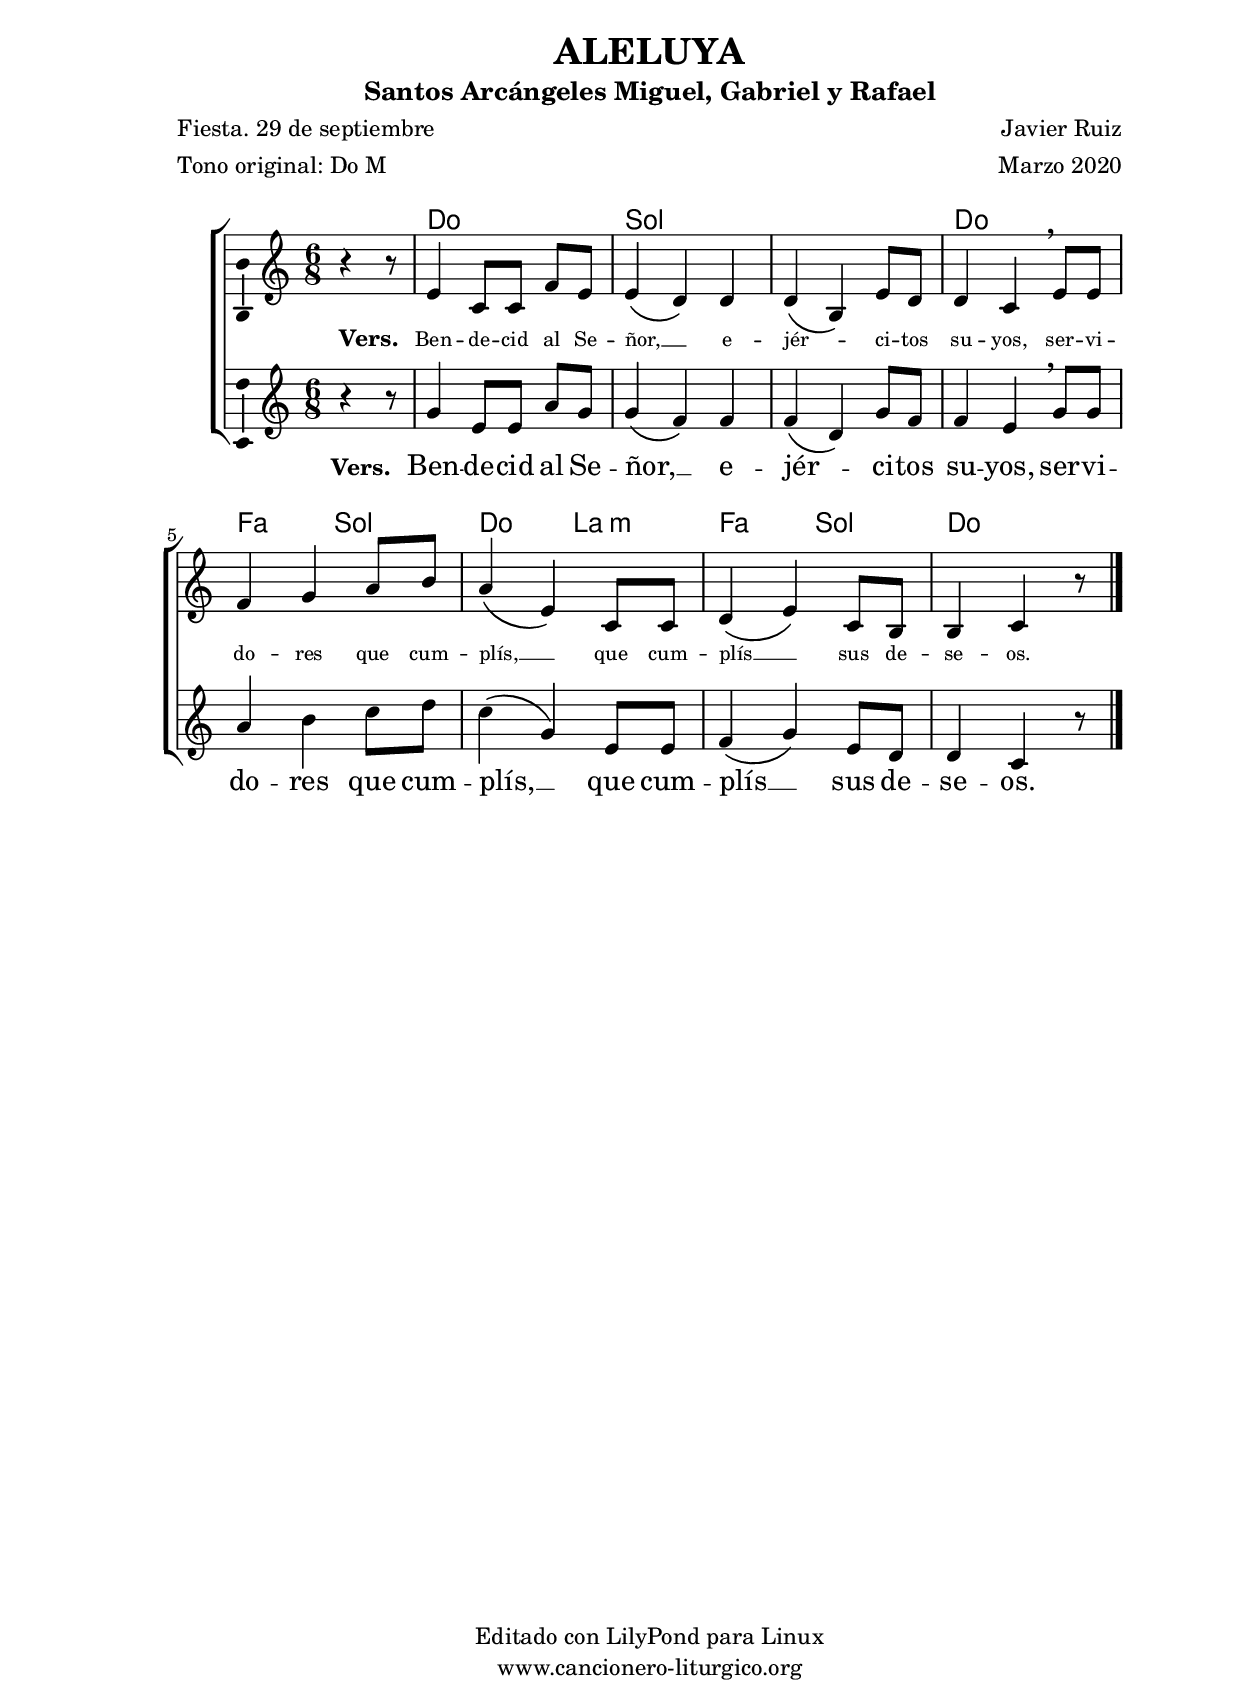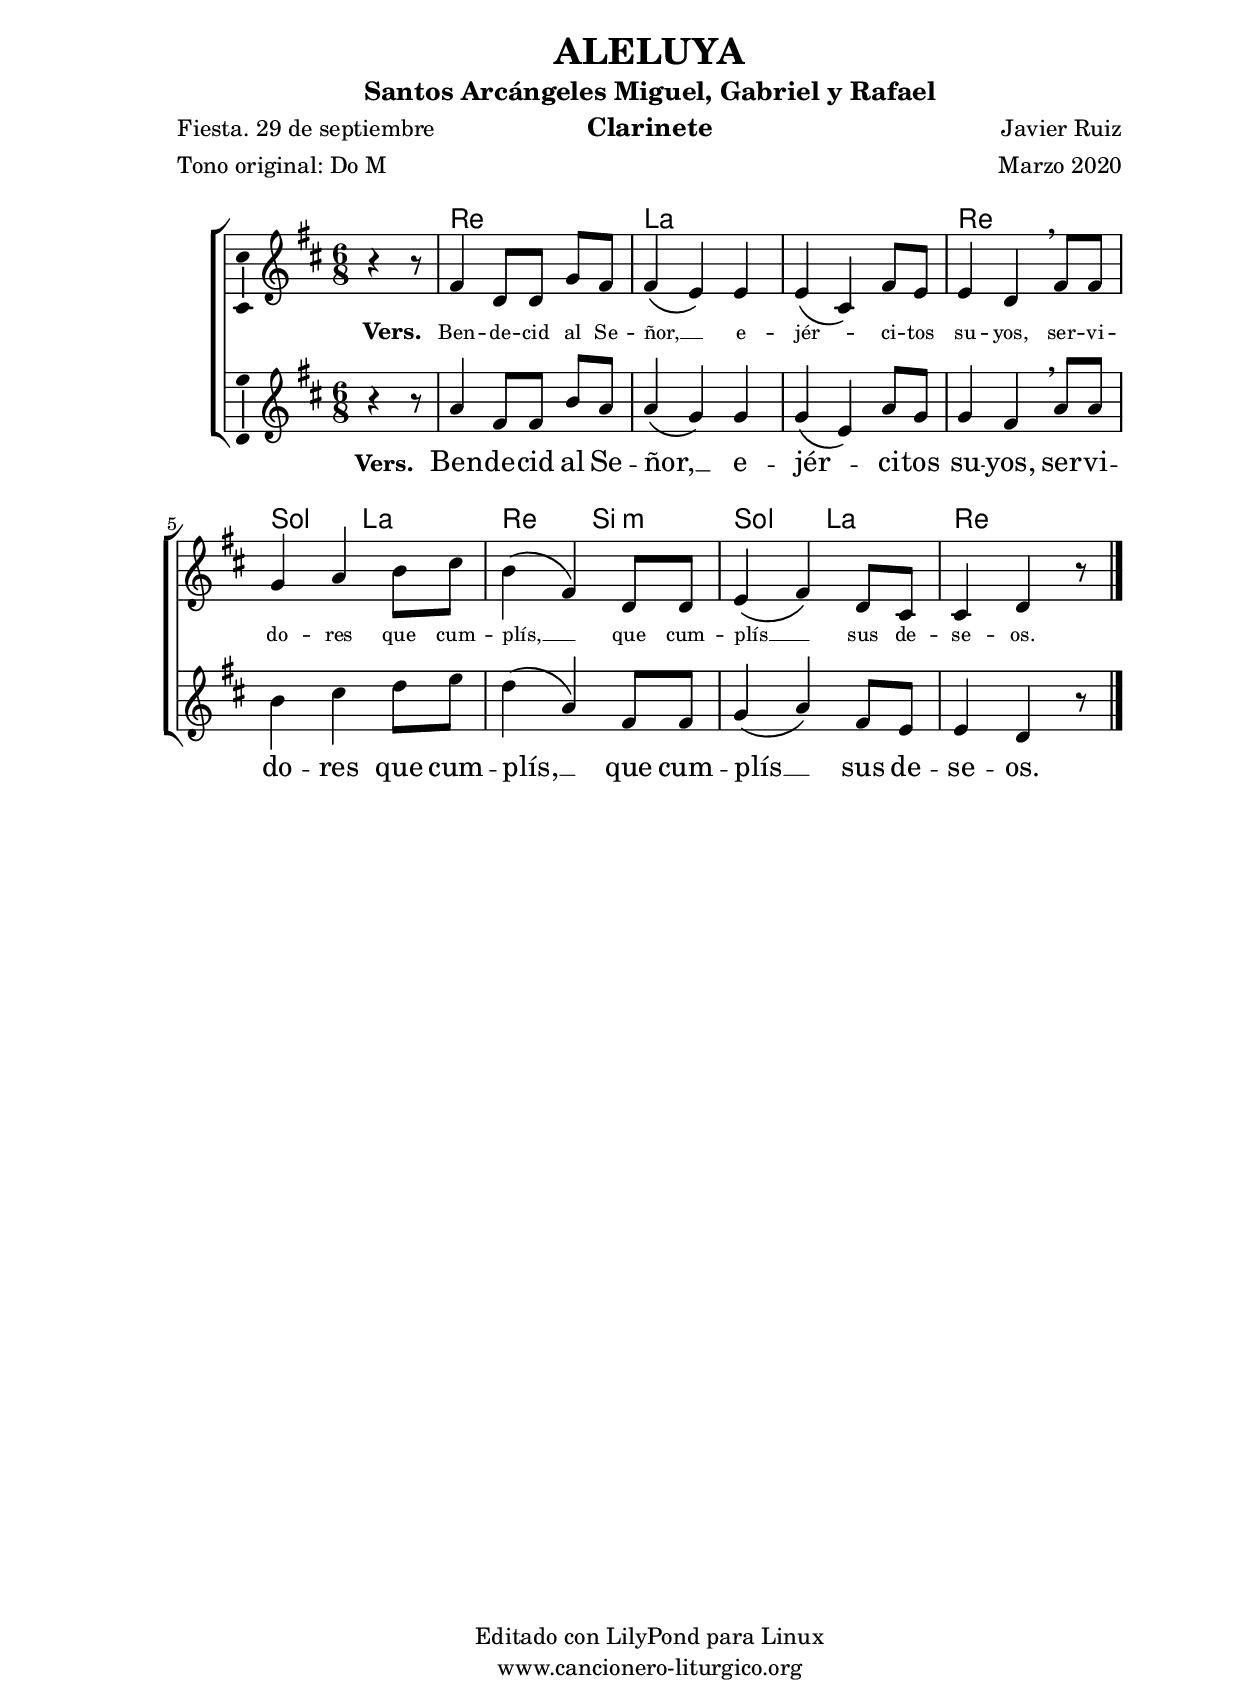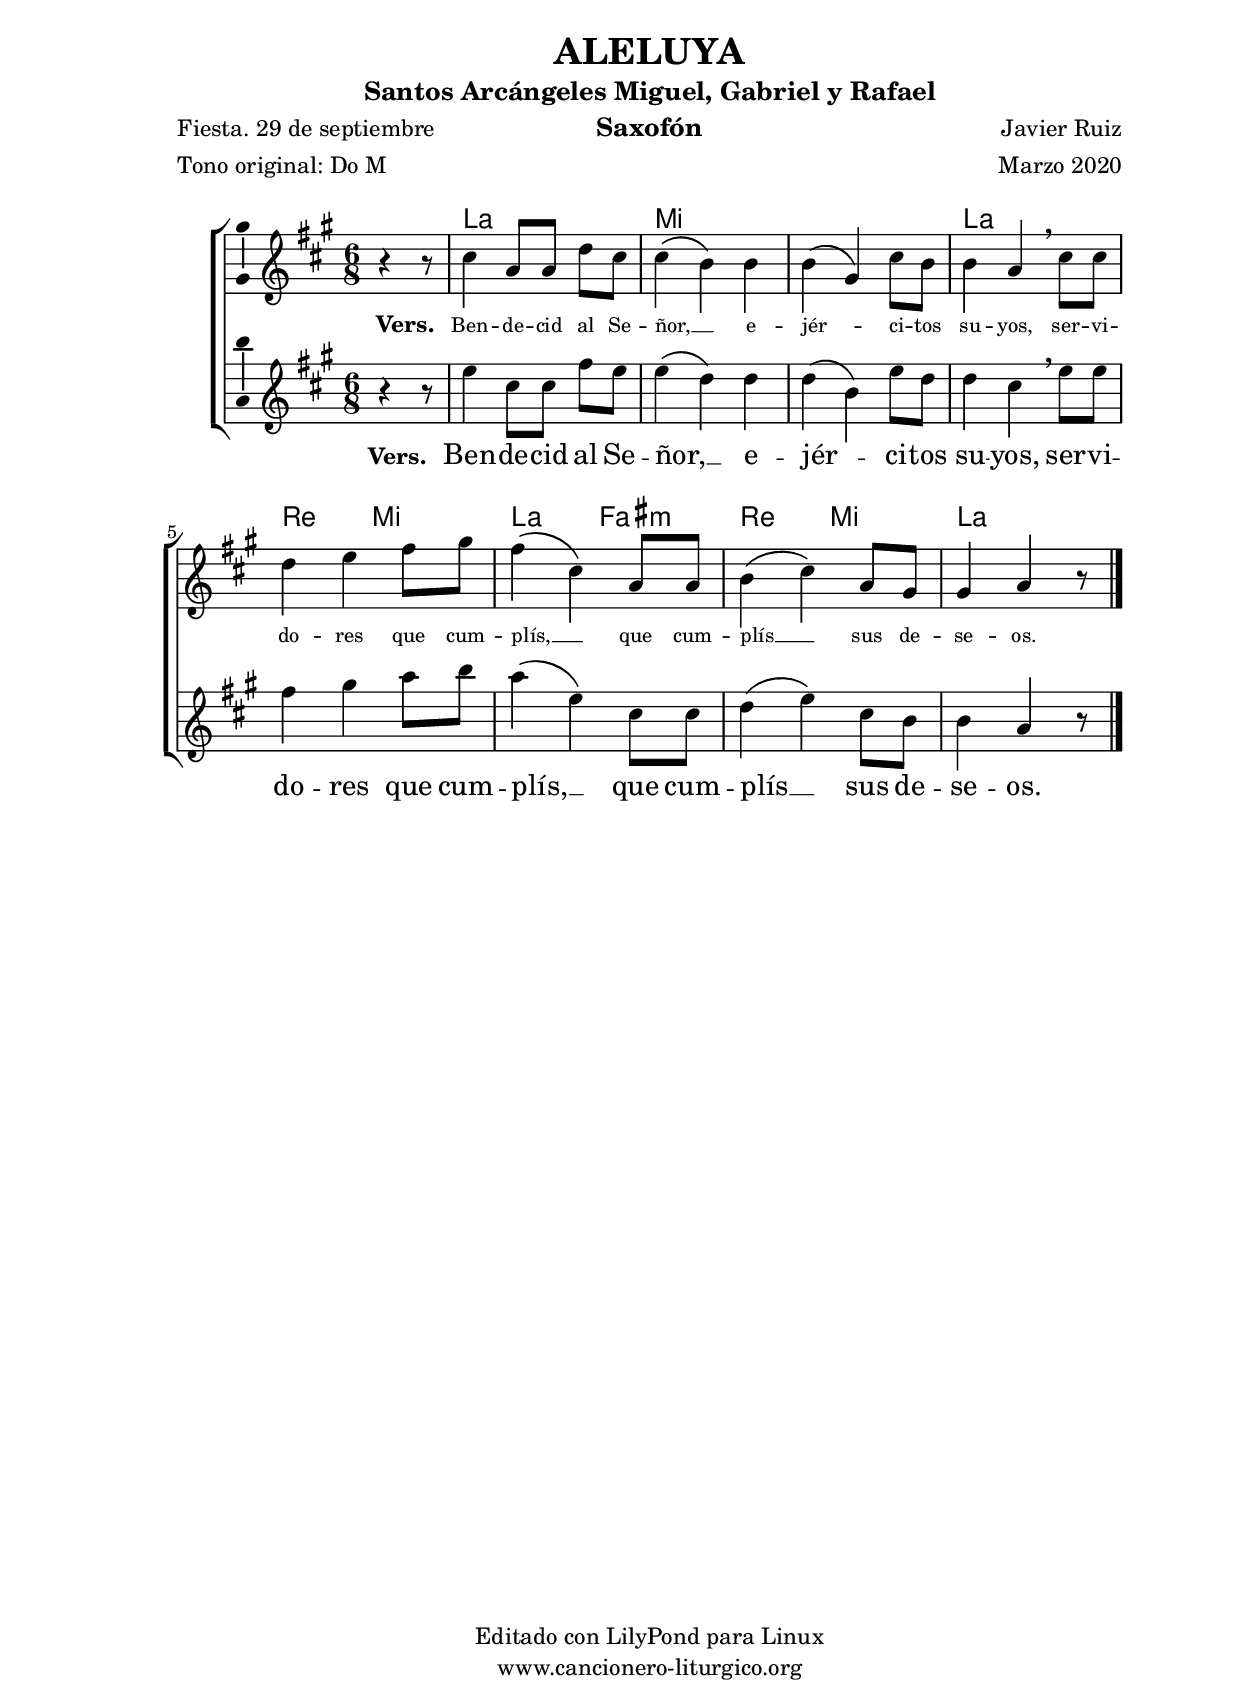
%
%para convertir .midi en .wav:
%timidity filename.midi -Ow -o finename.wav
%
%
%Para convertir de .wav a .mp3:
%lame -h -m j filename.wav
%
%
%para escuchar el midi:
%timidity nombrefichero.midi
%


%versión de lilypond para la que se ha escrito esta partitura:
\version "2.16.0"

	%Tamaño papel
	#(set-default-paper-size "a4")
	%Tamaño partitura
	#(set-global-staff-size 20)
	%No responde al pulsar sobre una nota
	#(ly:set-option 'point-and-click #f)

%parámetros del encabezamiento:
\header {
	title = "ALELUYA"
	subtitle = "Santos Arcángeles Miguel, Gabriel y Rafael"
	composer = "Javier Ruiz"
	poet = "Fiesta. 29 de septiembre"
	meter = "Tono original: Do M"
	arranger = "Marzo 2020"
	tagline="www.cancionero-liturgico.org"
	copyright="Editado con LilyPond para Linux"
	tiempo = "Ordinario"
	usos = "Aleluya"
	letra = "Aleluya. Bendecid al Señor, ejércitos suyos, servidores que cumplís, que cumplís sus deseos."
	}

%parámetros asociados al papel:
\paper  {
	oddHeaderMarkup = \markup {\fill-line { \on-the-fly #not-first-page \fromproperty #'header:title \on-the-fly #not-first-page \fromproperty #'header:composer }}
	evenHeaderMarkup = \markup {\fill-line { \fromproperty #'header:composer \fromproperty #'header:title }}
	#(set-paper-size "a4")
	print-page-number = ##f
	first-page-number = 1
	print-first-page-number = ##f
%	head-separation = 3.0 \cm
	top-margin = 1.5 \cm
%	top-margin = 2.0 \cm
%%%	bottom-margin = 0.5\cm
	bottom-margin = 0.2\cm
	left-margin = 3.0 \cm
	line-width = 16.0 \cm 
	indent = 8\mm
	interscoreline = 2.\mm
	between-system-space = 15\mm
%	para que las partituras no llenen la hoja:
	ragged-bottom = ##t
%	idem para la última hoja:
	ragged-last-bottom = ##f
%	para que las partituras llenen el ancho del papel:
	ragged-last = ##f
	after-title-space = 2.5 \cm
%page-count=2
system-count=2

	%Flexible Vertical Spacing
%	markup-markup-spacing =
%	#'((basic-distance . 15) (minimum-distance . 15) (padding . 3))
	markup-system-spacing =
	#'((basic-distance . 15) (minimum-distance . 15) (padding . 3))
	system-system-spacing =
	#'((basic-distance . 15) (minimum-distance . 15) (padding . 3))
	score-system-spacing =
	#'((basic-distance . 15) (minimum-distance . 15) (padding . 5))
%	top-system-spacing = % header
%	#'((basic-distance . 8) (minimum-distance . 0) (padding . 0))
%	top-markup-spacing =
%	#'((basic-distance . 20) (minimum-distance . 20) (padding . 0))
	last-bottom-spacing = % footer
	#'((basic-distance . 5) (minimum-distance . 5) (padding . 0))
%	score-markup-spacing =
%	#'((basic-distance . 16) (minimum-distance . 13) (padding . 0))

	}


%parámetros que afectan a toda la partitura:
global =  {
	%clave de sol (G):
	\clef G
	%armadura:
%	\transpose ees f
	\key c \major
	\tempo 4.=60
	\set Score.tempoHideNote = ##t
	}


acordes = {
	\italianChords
	\chordmode {
%	\transpose ees f
{

s4.
c4. c g g g g c c f g c a:m f g c c4

	}
	}
}


melodiatrompeta = 
%	\transpose ees f
{

	\relative c''{
	\time 6/8

\partial4.
r4.
r2.
r8 g16 a b c d4.
r2.
r8 c16 d e f g4.
r2.
r8 c,16 b a g a4.
r2.
r8 c16 d c b c4

}
	\bar "|."
	}


melodiatres = 
%	\transpose ees f
{

	\relative c'{
	\time 6/8

\partial4.
r4 r8
e4 c8 [c] f8 e
e4 \(d4\) \noBeam d4
d4 \(b4\) e8 d
d4 c4 \breathe e8 e8
f4 g4 a8 b
a4 \(e4\) c8 c
d4 \(e4\) c8 b
b4 c4 r8

}

	\bar "|."
	}


melodiabajo = 
%	\transpose ees f
{

	%clave de fa (F):
	\clef F

	\relative c{
	\time 6/8

\partial4.
r4.
c4 c8 c4.
g4 g8 g4.
g4 g8 g4.
c4 c8 c4.
f4 f8 g4 g8
c,4 c8 a4 a8
f'4 f8 g4 g8
c,4 c8 c4

}

	\bar "|."
	}


melodia = 
%	\transpose ees f
{

	\relative c'{
	\time 6/8

\partial4.
r4 r8
g'4 e8 [e] a8 [g]
g4 \(f4\) f4
f4 \(d\) \noBeam g8 [f]
f4 e4 \breathe g8 [g]
a4 b c8 [d]
c4 \(g\) \noBeam e8 e
f4 \(g\) e8 [d]
d4 c4 r8

}

	\bar "|."
	}


texto = \lyricmode {
\set stanza =#"Vers. "
Ben -- de -- cid al Se -- ñor, __ _
e -- jér -- _ ci -- tos su -- yos,
ser -- vi -- do -- res que cum -- plís, __ _
que cum -- plís __ _ sus de -- se -- os.
	}

textotres = \lyricmode {
\override LyricText #'font-size = #-1
\set stanza =#"Vers. "
Ben -- de -- cid al Se -- ñor, __ _
e -- jér -- _ ci -- tos su -- yos,
ser -- vi -- do -- res que cum -- plís, __ _
que cum -- plís __ _ sus de -- se -- os.
	}


acordesStaff = \context ChordNames = acordesStaff <<
	\set chordChanges = ##t
	\acordes
	>>

voztrompetaStaff = \context Voice = voztrompetaStaff
<<
	\override Staff.StaffSymbol #'staff-space = #(magstep -0.35)
	\set Staff.midiInstrument = #"trumpet"
	\set Staff.midiMinimumVolume = #0.4
	\set Staff.midiMaximumVolume = #0.6
	\global
	\melodiatrompeta
	>>

voztresStaff = \context Voice = voztresStaff
\with {\consists "Ambitus_engraver"}
<<
%	\override Staff.StaffSymbol #'staff-space = #(magstep -0.35)
	\set Staff.midiInstrument = #"violin"
	\set Staff.midiMinimumVolume = #0.6
	\set Staff.midiMaximumVolume = #0.8
	\global
	\relative c' \melodiatres
	>>

vozStaff = \context Voice = vozStaff
\with {\consists "Ambitus_engraver"}
<<
%	\set Staff.instrumentName = ""
%	\set Staff.shortInstrumentName = ""
%	\set Staff.midiInstrument = #"clarinet"
%	\set Staff.midiInstrument = #"cello"
	\set Staff.midiInstrument = #"flute"
%	\set Staff.midiInstrument = #"electric guitar (jazz)"
%	\set Staff.midiInstrument = #"english horn"
%	\set Staff.midiInstrument = #"violin"
%	\set Staff.midiInstrument = #"glockenspiel"
	\set Staff.midiMinimumVolume = #0.8
	\set Staff.midiMaximumVolume = #1.0
	\global
	\melodia
	>>

vozbajoStaff = \context Voice = vozbajoStaff
<<
	\override Staff.StaffSymbol #'staff-space = #(magstep -0.35)
	\set Staff.midiInstrument = #"english horn"
	\set Staff.midiMinimumVolume = #0.6
	\set Staff.midiMaximumVolume = #0.8
	\global
	\melodiabajo
	>>

textoStaff = \context Lyrics = textoStaff <<
	\lyricsto vozStaff \texto
	>>

textotresStaff = \context Lyrics = textotresStaff <<
	\lyricsto voztresStaff \textotres
	>>


\book {
	\score {
		<<
		\context ChoirStaff {
%			\override StaffGroup.SystemStartBracket #'collapse-height = #1
%			\override Score.SystemStartBar #'collapse-height = #1
			<<
			\acordesStaff
%			\voztrompetaStaff
			\voztresStaff
			\textotresStaff
			\vozStaff
			\textoStaff
%			\vozbajoStaff
			>>
			}
		>>
		\layout {
	    		\context {
				\Lyrics
				\override LyricText #'font-size = #2
				}
	   		 \context {
				\Score
				\override StaffSymbol #'staff-space = #(magstep +3)
				}
			}
		}
	\score {
		\unfoldRepeats
		<<
		\context ChoirStaff {
			<<
			\acordesStaff
			\voztrompetaStaff
			\voztresStaff
			\vozStaff
			\vozbajoStaff
			>>
			}
		>>
		\midi {
	  		\context {
	  			\Score
				tempoWholesPerMinute = #(ly:make-moment 70 4)
				}
			}
		}
	}


%Partitura para clarinete
#(define output-suffix "C")
\book {
	\header{
		instrument = "Clarinete"
		}
	\score {
		<<
		\context ChoirStaff {
%			\override StaffGroup.SystemStartBracket #'collapse-height = #1
%			\override Score.SystemStartBar #'collapse-height = #1
\transpose c d
			<<
			\acordesStaff
%			\voztrompetaStaff
			\voztresStaff
			\textotresStaff
			\vozStaff
			\textoStaff
%			\vozbajoStaff
			>>
			}
		>>
		\layout {
	    		\context {
				\Lyrics
				\override LyricText #'font-size = #2
				}
	   		 \context {
				\Score
				\override StaffSymbol #'staff-space = #(magstep +3)
				}
			}
		}
	}


%Partitura para saxofón
#(define output-suffix "S")
\book {
	\header{
		instrument = "Saxofón"
		}
	\score {
		<<
		\context ChoirStaff {
%			\override StaffGroup.SystemStartBracket #'collapse-height = #1
%			\override Score.SystemStartBar #'collapse-height = #1
\transpose c a
			<<
			\acordesStaff
%			\voztrompetaStaff
			\voztresStaff
			\textotresStaff
			\vozStaff
			\textoStaff
%			\vozbajoStaff
			>>
			}
		>>
		\layout {
	    		\context {
				\Lyrics
				\override LyricText #'font-size = #2
				}
	   		 \context {
				\Score
				\override StaffSymbol #'staff-space = #(magstep +3)
				}
			}
		}
	}


